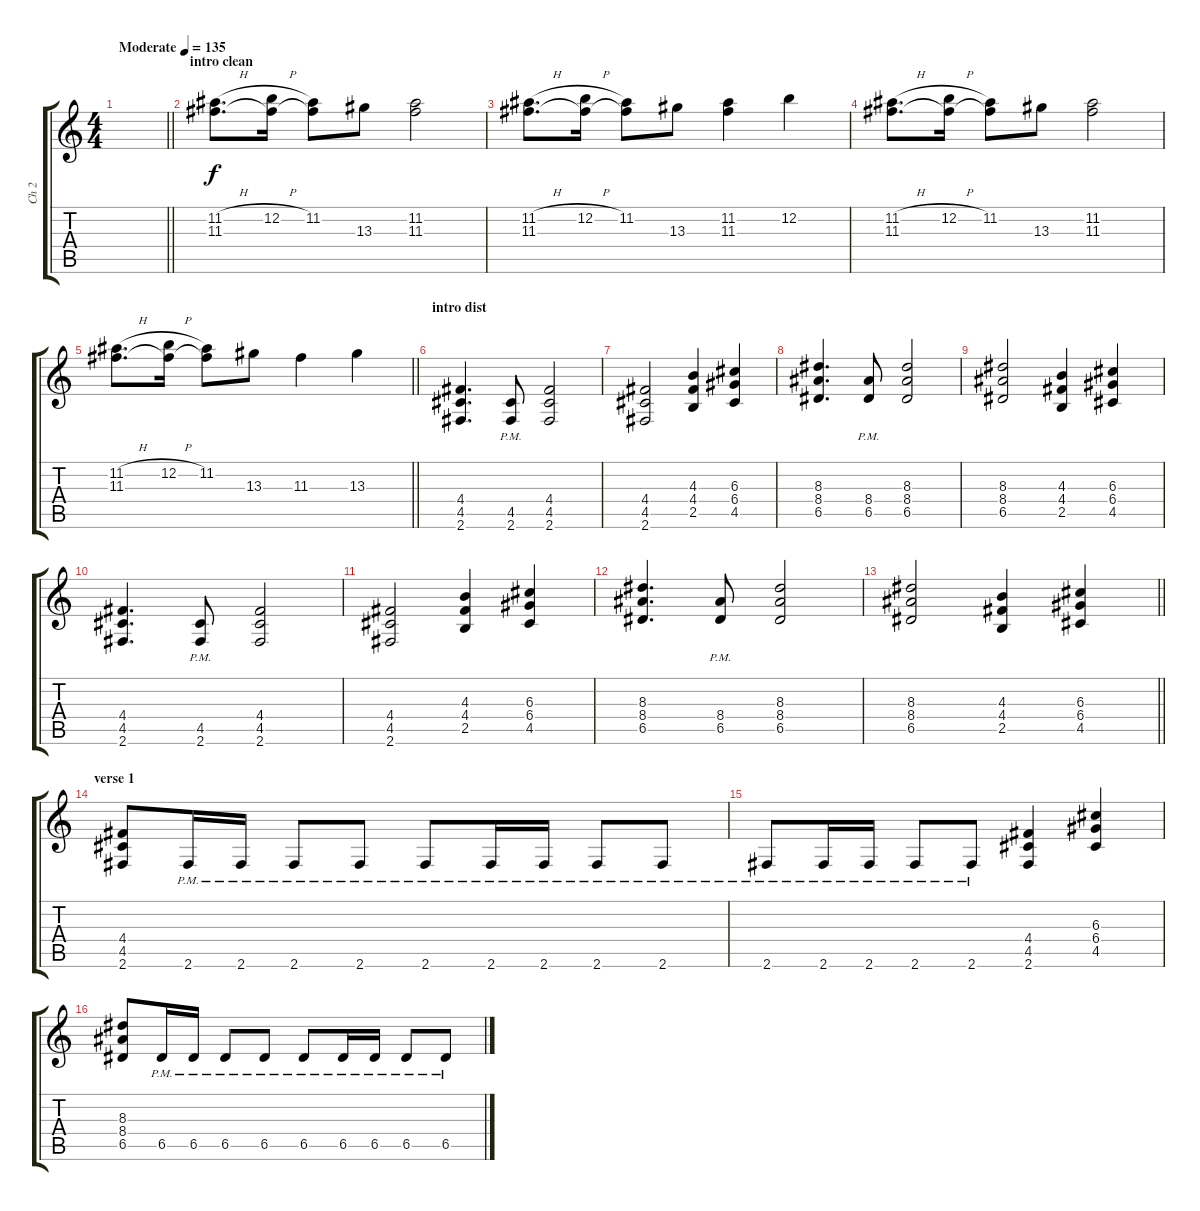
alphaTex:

\track ("Ch 2 " "Ch 2 ") {instrument distortionguitar}
\staff {score tabs}
\tuning (E4 B3 G3 D3 A2 E2) {hide}
\ts (4 4)
\tempo (135 "Moderate")
\clef g2
\barLineRight lightlight
\ks c
|
\section ("" " intro clean")
(11.2{h} 11.3).8{d volume 16 instrument acousticguitarsteel} (12.2{h} 11.3{t}).16 (11.2 11.3{t}).8 13.3.8 (11.2 11.3).2 |
(11.2{h} 11.3).8{d} (12.2{h} 11.3{t}).16 (11.2 11.3{t}).8 13.3.8 (11.2 11.3).4 12.2.4 |
(11.2{h} 11.3).8{d} (12.2{h} 11.3{t}).16 (11.2 11.3{t}).8 13.3.8 (11.2 11.3).2 |
\barLineRight lightlight
(11.2{h} 11.3).8{d} (12.2{h} 11.3{t}).16 (11.2 11.3{t}).8 13.3.8 11.3.4 13.3.4 |
\section ("" "intro dist")
(4.4 4.5 2.6).4{d volume 14 instrument distortionguitar} (4.5{pm} 2.6{pm}).8 (4.4 4.5 2.6).2 |
(4.4 4.5 2.6).2 (4.3 4.4 2.5).4 (6.3 6.4 4.5).4 |
(8.3 8.4 6.5).4{d} (8.4{pm} 6.5{pm}).8 (8.3 8.4 6.5).2 |
(8.3 8.4 6.5).2 (4.3 4.4 2.5).4 (6.3 6.4 4.5).4 |
(4.4 4.5 2.6).4{d volume 14 instrument distortionguitar} (4.5{pm} 2.6{pm}).8 (4.4 4.5 2.6).2 |
(4.4 4.5 2.6).2 (4.3 4.4 2.5).4 (6.3 6.4 4.5).4 |
(8.3 8.4 6.5).4{d} (8.4{pm} 6.5{pm}).8 (8.3 8.4 6.5).2 |
\barLineRight lightlight
(8.3 8.4 6.5).2 (4.3 4.4 2.5).4 (6.3 6.4 4.5).4 |
\section ("" "verse 1")
(4.4 4.5 2.6).8 2.6{pm}.16 2.6{pm}.16 2.6{pm}.8 2.6{pm}.8 2.6{pm}.8 2.6{pm}.16 2.6{pm}.16 2.6{pm}.8 2.6{pm}.8 |
2.6{pm}.8 2.6{pm}.16 2.6{pm}.16 2.6{pm}.8 2.6{pm}.8 (4.4 4.5 2.6).4 (6.3 6.4 4.5).4 |
(8.3 8.4 6.5).8 6.5{pm}.16 6.5{pm}.16 6.5{pm}.8 6.5{pm}.8 6.5{pm}.8 6.5{pm}.16 6.5{pm}.16 6.5{pm}.8 6.5{pm}.8
